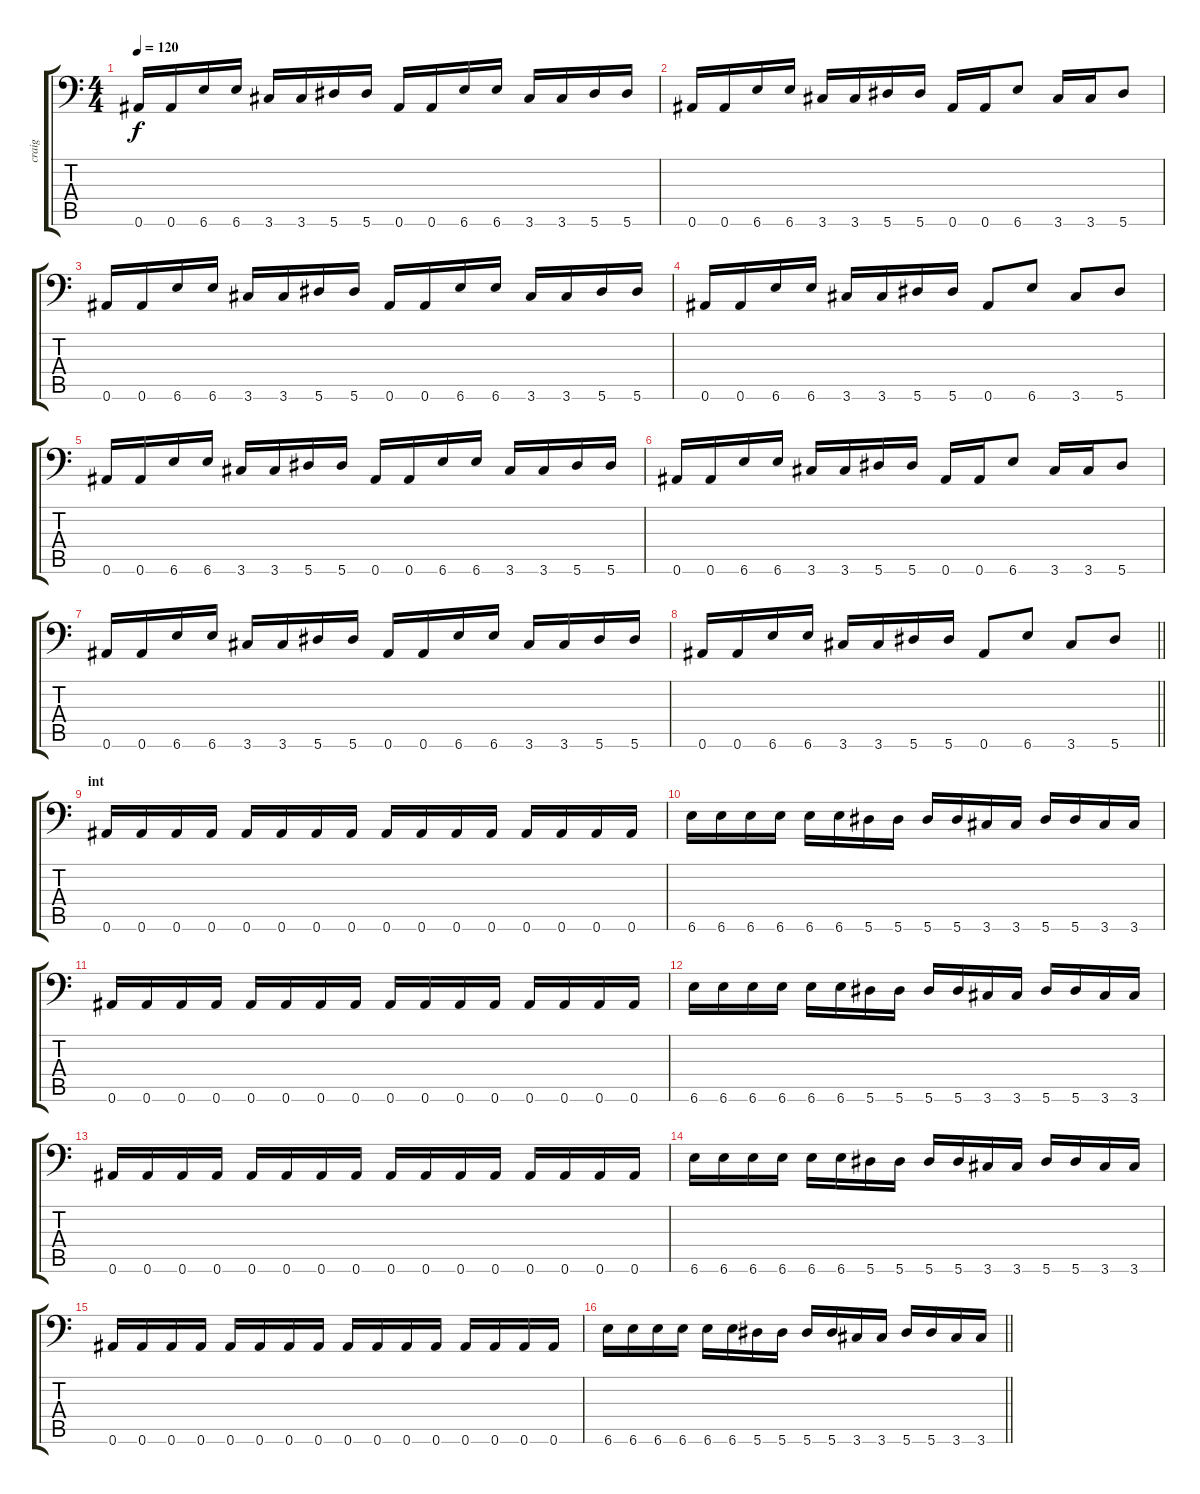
\track ("craig" "craig") {instrument slapbass2}
\staff {score tabs}
\tuning (C4 G3 Eb3 Bb2 F2 Bb1) {hide}
\ts (4 4)
\tempo 120
\clef f4
\ks c
0.6.16{dy f} 0.6.16 6.6.16 6.6.16 3.6.16 3.6.16 5.6.16 5.6.16 0.6.16 0.6.16 6.6.16 6.6.16 3.6.16 3.6.16 5.6.16 5.6.16 |
0.6.16 0.6.16 6.6.16 6.6.16 3.6.16 3.6.16 5.6.16 5.6.16 0.6.16 0.6.16 6.6.8 3.6.16 3.6.16 5.6.8 |
0.6.16 0.6.16 6.6.16 6.6.16 3.6.16 3.6.16 5.6.16 5.6.16 0.6.16 0.6.16 6.6.16 6.6.16 3.6.16 3.6.16 5.6.16 5.6.16 |
0.6.16 0.6.16 6.6.16 6.6.16 3.6.16 3.6.16 5.6.16 5.6.16 0.6.8 6.6.8 3.6.8 5.6.8 |
0.6.16 0.6.16 6.6.16 6.6.16 3.6.16 3.6.16 5.6.16 5.6.16 0.6.16 0.6.16 6.6.16 6.6.16 3.6.16 3.6.16 5.6.16 5.6.16 |
0.6.16 0.6.16 6.6.16 6.6.16 3.6.16 3.6.16 5.6.16 5.6.16 0.6.16 0.6.16 6.6.8 3.6.16 3.6.16 5.6.8 |
0.6.16 0.6.16 6.6.16 6.6.16 3.6.16 3.6.16 5.6.16 5.6.16 0.6.16 0.6.16 6.6.16 6.6.16 3.6.16 3.6.16 5.6.16 5.6.16 |
\barLineRight lightlight
0.6.16 0.6.16 6.6.16 6.6.16 3.6.16 3.6.16 5.6.16 5.6.16 0.6.8 6.6.8 3.6.8 5.6.8 |
\section ("" "int")
0.6.16 0.6.16 0.6.16 0.6.16 0.6.16 0.6.16 0.6.16 0.6.16 0.6.16 0.6.16 0.6.16 0.6.16 0.6.16 0.6.16 0.6.16 0.6.16 |
6.6.16 6.6.16 6.6.16 6.6.16 6.6.16 6.6.16 5.6.16 5.6.16 5.6.16 5.6.16 3.6.16 3.6.16 5.6.16 5.6.16 3.6.16 3.6.16 |
0.6.16 0.6.16 0.6.16 0.6.16 0.6.16 0.6.16 0.6.16 0.6.16 0.6.16 0.6.16 0.6.16 0.6.16 0.6.16 0.6.16 0.6.16 0.6.16 |
6.6.16 6.6.16 6.6.16 6.6.16 6.6.16 6.6.16 5.6.16 5.6.16 5.6.16 5.6.16 3.6.16 3.6.16 5.6.16 5.6.16 3.6.16 3.6.16 |
0.6.16 0.6.16 0.6.16 0.6.16 0.6.16 0.6.16 0.6.16 0.6.16 0.6.16 0.6.16 0.6.16 0.6.16 0.6.16 0.6.16 0.6.16 0.6.16 |
6.6.16 6.6.16 6.6.16 6.6.16 6.6.16 6.6.16 5.6.16 5.6.16 5.6.16 5.6.16 3.6.16 3.6.16 5.6.16 5.6.16 3.6.16 3.6.16 |
0.6.16 0.6.16 0.6.16 0.6.16 0.6.16 0.6.16 0.6.16 0.6.16 0.6.16 0.6.16 0.6.16 0.6.16 0.6.16 0.6.16 0.6.16 0.6.16 |
\barLineRight lightlight
6.6.16 6.6.16 6.6.16 6.6.16 6.6.16 6.6.16 5.6.16 5.6.16 5.6.16 5.6.16 3.6.16 3.6.16 5.6.16 5.6.16 3.6.16 3.6.16
